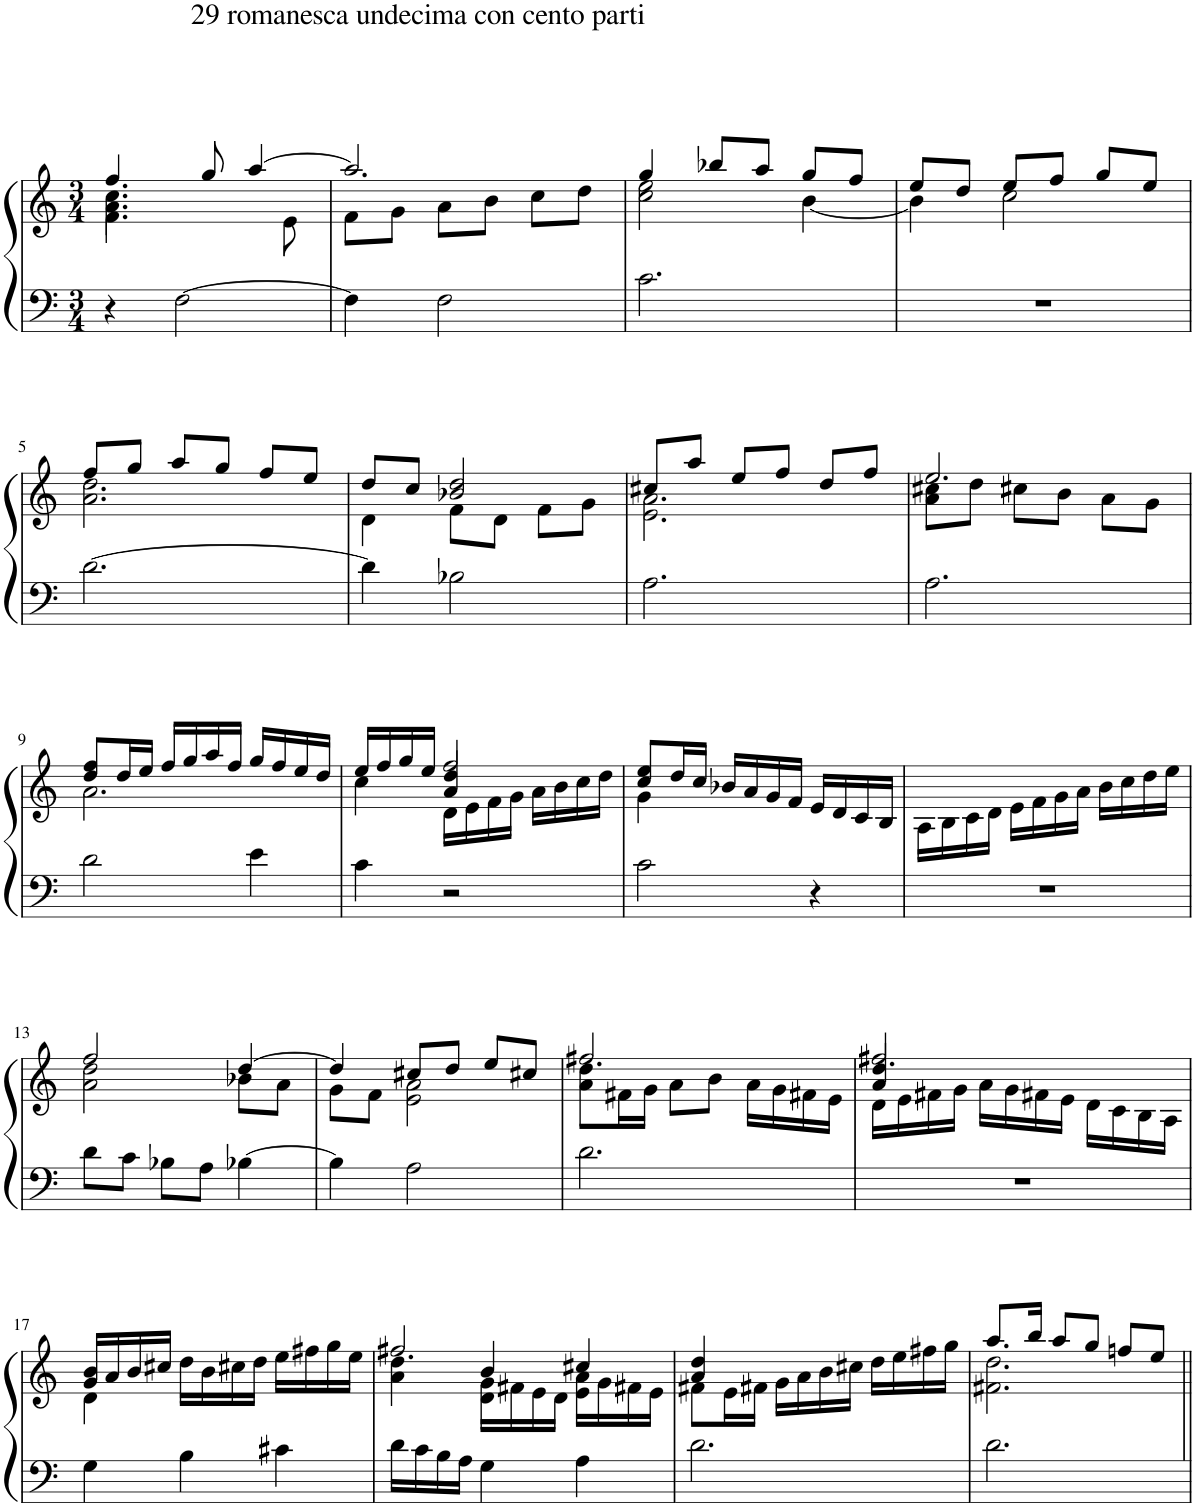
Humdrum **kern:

**kern	**kern
*part1	*part1
*staff2	*staff1
*I"Piano	*
*I'Pno.	*
*clefF4	*clefG2
*k[]	*k[]
*M3/4	*M3/4
=1	=1
*	*^
*	*	*^
4r	4.a\ 4.cc\	4.f\	4.ff/
[2F\	.	.	.
.	8gg/	4ryy	4.ryy
.	[4aa/	.	.
.	.	8e\	.
*	*	*v	*v
=2	=2	=2
4F\]	2.aa/]	8f\L
.	.	8g\J
2F\	.	8a\L
.	.	8b\J
.	.	8cc\L
.	.	8dd\J
=3	=3	=3
2.c\	4gg/	2cc\ 2ee\
.	8bb-X/L	.
.	8aa/J	.
.	8gg/L	[4b\
.	8ff/J	.
=4	=4	=4
2.r	8ee/L	4b\]
.	8dd/J	.
.	8ee/L	2cc\
.	8ff/J	.
.	8gg/L	.
.	8ee/J	.
!!LO:LB:g=z	!!
=5	=5	=5
[2.d\	8ff/L	2.a\ 2.dd\
.	8gg/J	.
.	8aa/L	.
.	8gg/J	.
.	8ff/L	.
.	8ee/J	.
=6	=6	=6
4d\]	8dd/L	4d\
.	8cc/J	.
2B-X\	2b-X/ 2dd/	8f\L
.	.	8d\J
.	.	8f\L
.	.	8g\J
=7	=7	=7
2.A\	8cc#X/L	2.e\ 2.a\
.	8aa/J	.
.	8ee/L	.
.	8ff/J	.
.	8dd/L	.
.	8ff/J	.
=8	=8	=8
2.A\	2.ee/	8a\ 8cc#X\L
.	.	8dd\J
.	.	8cc#X\L
.	.	8b\J
.	.	8a\L
.	.	8g\J
!!LO:LB:g=z	!!
=9	=9	=9
2d\	8dd/ 8ff/L	2.a\
.	16dd/L	.
.	16ee/JJ	.
.	16ff/LL	.
.	16gg/	.
.	16aa/	.
.	16ff/JJ	.
4e\	16gg/LL	.
.	16ff/	.
.	16ee/	.
.	16dd/JJ	.
=10	=10	=10
*	*	*^
4c\	16ee/LL	4cc\	4ryy
.	16ff/	.	.
.	16gg/	.	.
.	16ee/JJ	.	.
2r	2ff/	4a/ 4dd/	16d\LL
.	.	.	16e\
.	.	.	16f\
.	.	.	16g\JJ
.	.	4ryy	16a\LL
.	.	.	16b\
.	.	.	16cc\
.	.	.	16dd\JJ
*	*	*v	*v
=11	=11	=11
2c\	8cc/ 8ee/L	4g\
.	16dd/L	.
.	16cc/JJ	.
.	16b-X/LL	2ryy
.	16a/	.
.	16g/	.
.	16f/JJ	.
4r	16e/LL	.
.	16d/	.
.	16c/	.
.	16B/JJ	.
*	*v	*v
=12	=12
2.r	16A\LL
.	16B\
.	16c\
.	16d\JJ
.	16e\LL
.	16f\
.	16g\
.	16a\JJ
.	16b\LL
.	16cc\
.	16dd\
.	16ee\JJ
!!LO:LB:g=z
=13	=13
*	*^
8d\L	2ff/	2a\ 2dd\
8c\J	.	.
8B-X\L	.	.
8A\J	.	.
[4B-X\	[4dd/	8b-X\L
.	.	8a\J
=14	=14	=14
4B-\]	4dd/]	8g\L
.	.	8f\J
2A\	8cc#X/L	2e\ 2a\
.	8dd/J	.
.	8ee/L	.
.	8cc#X/J	.
=15	=15	=15
2.d\	2.ff#X/	8a\ 8dd\L
.	.	16f#X\L
.	.	16g\JJ
.	.	8a\L
.	.	8b\J
.	.	16a\LL
.	.	16g\
.	.	16f#X\
.	.	16e\JJ
=16	=16	=16
*	*	*^
2.r	2.ff#X/	4a/ 4dd/	16d\LL
.	.	.	16e\
.	.	.	16f#X\
.	.	.	16g\JJ
.	.	16a\LL	2ryy
.	.	16g\	.
.	.	16f#X\	.
.	.	16e\JJ	.
.	.	16d\LL	.
.	.	16c\	.
.	.	16B\	.
.	.	16A\JJ	.
*	*	*v	*v
!!LO:LB:g=z
=17	=17	=17
4G\	16g/ 16b/LL	4d\
.	16a/	.
.	16b/	.
.	16cc#X/JJ	.
4B\	16dd\LL	2ryy
.	16b\	.
.	16cc#X\	.
.	16dd\JJ	.
4c#X\	16ee\LL	.
.	16ff#X\	.
.	16gg\	.
.	16ee\JJ	.
=18	=18	=18
*	*	*^
16d\LL	2.ff#X/	4a\ 4dd\	4ryy
16c\	.	.	.
16B\	.	.	.
16A\JJ	.	.	.
4G\	.	4b/	16d\ 16g\LL
.	.	.	16f#X\
.	.	.	16e\
.	.	.	16d\JJ
4A\	.	4cc#X/	16e\ 16a\LL
.	.	.	16g\
.	.	.	16f#X\
.	.	.	16e\JJ
*	*	*v	*v
=19	=19	=19
2.d\	4a/ 4dd/	8f#X\L
.	.	16e\L
.	.	16f#X\JJ
.	16g\LL	2ryy
.	16a\	.
.	16b\	.
.	16cc#X\JJ	.
.	16dd\LL	.
.	16ee\	.
.	16ff#X\	.
.	16gg\JJ	.
=20	=20	=20
2.d\	8.aa/L	2.f#X\ 2.dd\
.	16bb/Jk	.
.	8aa/L	.
.	8gg/J	.
.	8ffn/L	.
.	8ee/J	.
*	*v	*v
=||	=||
*-	*-
